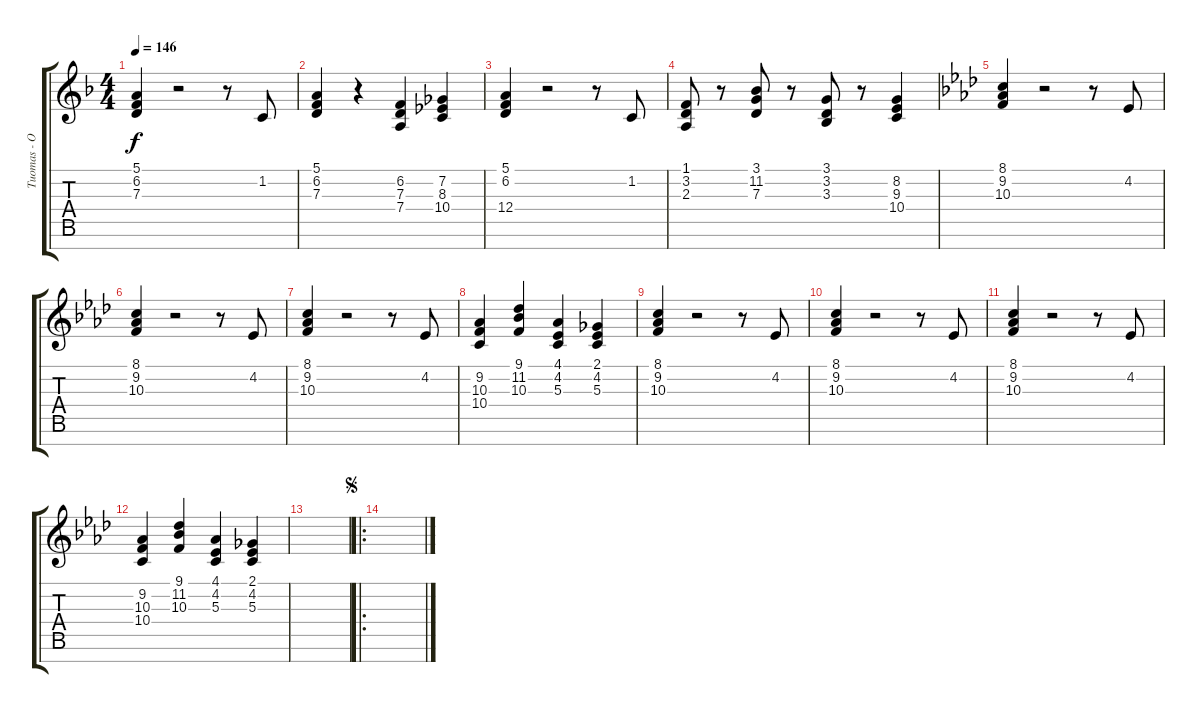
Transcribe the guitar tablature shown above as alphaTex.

\track ("Tuomas - Organ" "Tuomas - O") {instrument churchorgan}
\staff {score tabs}
\tuning (E4 B3 G3 D3 A2 E2 B1) {hide}
\ts (4 4)
\tempo 146
\clef g2
\ks dminor
(5.1 6.2 7.3).4{dy f} r.2 r.8 1.2.8 |
(5.1 6.2 7.3).4 r.4 (6.2 7.3 7.4).4 (7.2 8.3 10.4).4 |
(5.1 6.2 12.4).4 r.2 r.8 1.2.8 |
(1.1 3.2 2.3).8 r.8 (3.1 11.2 7.3).8 r.8 (3.1 3.2 3.3).8 r.8 (8.2 9.3 10.4).4 |
\ks fminor
(8.1 9.2 10.3).4 r.2 r.8 4.2.8 |
(8.1 9.2 10.3).4 r.2 r.8 4.2.8 |
(8.1 9.2 10.3).4 r.2 r.8 4.2.8 |
(9.2 10.3 10.4).4 (9.1 11.2 10.3).4 (4.1 4.2 5.3).4 (2.1 4.2 5.3).4 |
(8.1 9.2 10.3).4 r.2 r.8 4.2.8 |
(8.1 9.2 10.3).4 r.2 r.8 4.2.8 |
(8.1 9.2 10.3).4 r.2 r.8 4.2.8 |
(9.2 10.3 10.4).4 (9.1 11.2 10.3).4 (4.1 4.2 5.3).4 (2.1 4.2 5.3).4 |
|
\ro
\jump segno
